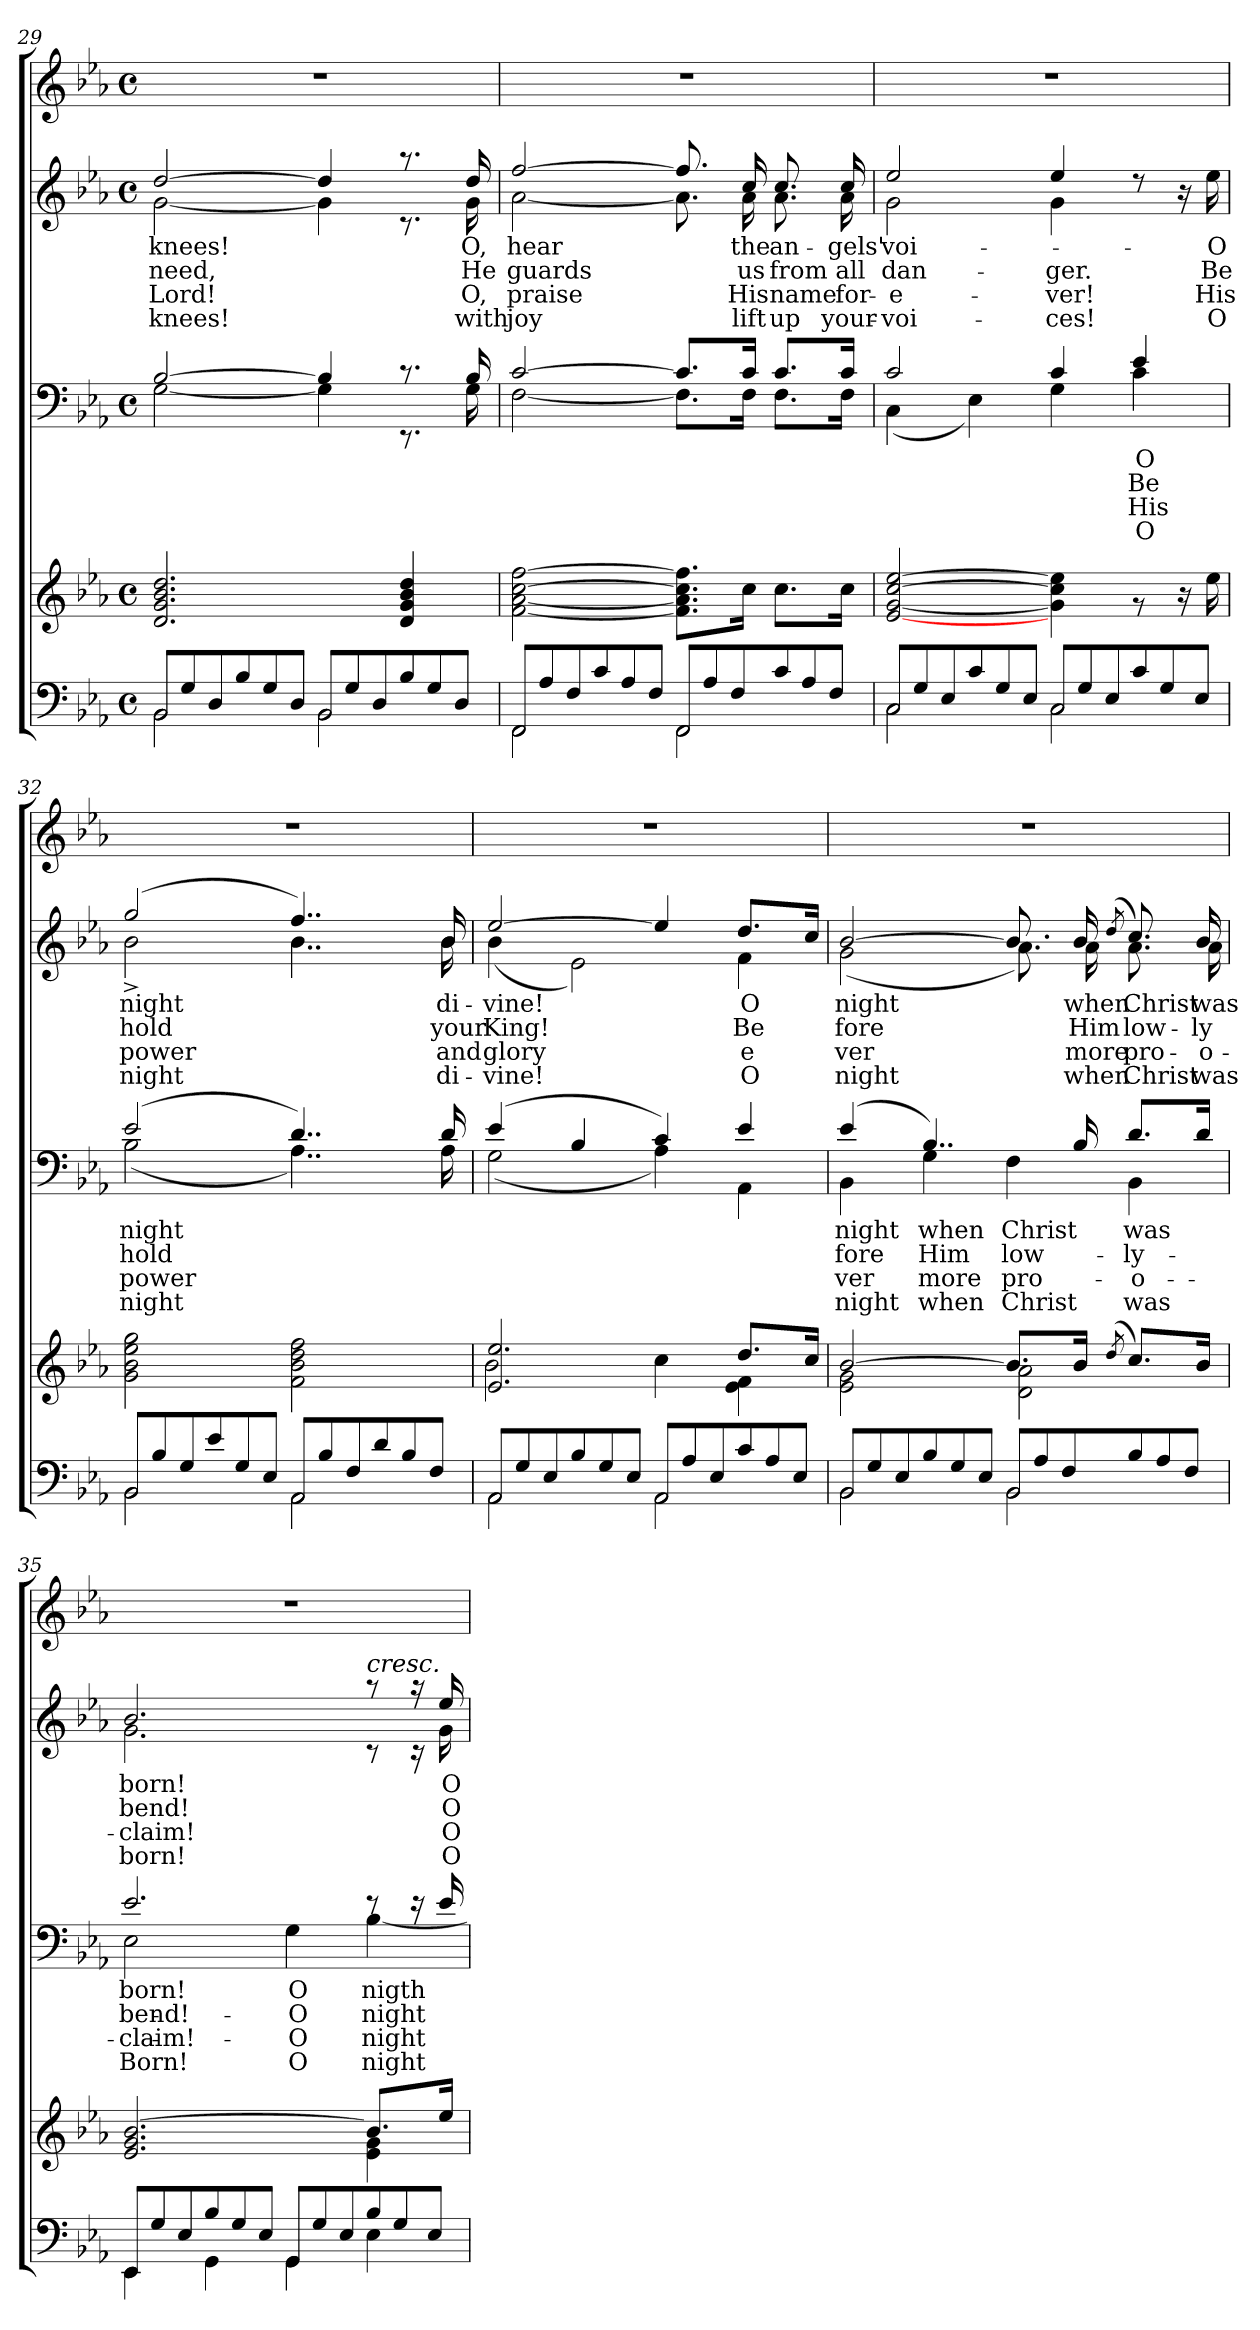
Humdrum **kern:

**kern	**kern	**kern	**text	**text	**text	**text	**kern	**text	**text	**text	**text	**kern
*part4	*part4	*part3	*part3	*part3	*part3	*part3	*part2	*part2	*part2	*part2	*part2	*part1
*staff5	*staff4	*staff3	*staff3	*staff3	*staff3	*staff3	*staff2	*staff2	*staff2	*staff2	*staff2	*staff1
*clefF4	*clefG2	*clefF4	*	*	*	*	*clefG2	*	*	*	*	*clefG2
*k[b-e-a-]	*k[b-e-a-]	*k[b-e-a-]	*	*	*	*	*k[b-e-a-]	*	*	*	*	*k[b-e-a-]
*E-:	*E-:	*E-:	*	*	*	*	*E-:	*	*	*	*	*E-:
*M4/4	*M4/4	*M4/4	*	*	*	*	*M4/4	*	*	*	*	*M4/4
*met(c)	*met(c)	*met(c)	*	*	*	*	*met(c)	*	*	*	*	*met(c)
*Xtuplet	*	*	*	*	*	*	*	*	*	*	*	*
=29	=29	=29	=29	=29	=29	=29	=29	=29	=29	=29	=29	=29
*^	*	*	*	*	*	*	*	*	*	*	*	*
!LO:N:head=open	!LO:N:head=open	!	!	!	!	!	!	!	!LO:LY:b	!LO:LY:b	!LO:LY:b	!LO:LY:b	!
*	*	*	*^	*	*	*	*	*^	*	*	*	*	*
12BB-/L	4BB-\	2.d/ 2.g/ 2.b-/ 2.dd/	[>2B-/	[<2G\	.	.	.	.	[>2dd/	[<2g\	knees!	need,	Lord!	knees!	1r
12G/	.	.	.	.	.	.	.	.	.	.	.	.	.	.	.
12D/	.	.	.	.	.	.	.	.	.	.	.	.	.	.	.
12B-/	4ryy	.	.	.	.	.	.	.	.	.	.	.	.	.	.
12G/	.	.	.	.	.	.	.	.	.	.	.	.	.	.	.
12D/J	.	.	.	.	.	.	.	.	.	.	.	.	.	.	.
!LO:N:head=open	!LO:N:head=open	!	!	!	!	!	!	!	!	!	!	!	!	!	!
12BB-/L	4BB-\	.	4B-/]	4G\]	.	.	.	.	4dd/]	4g\]	.	.	.	.	.
12G/	.	.	.	.	.	.	.	.	.	.	.	.	.	.	.
12D/	.	.	.	.	.	.	.	.	.	.	.	.	.	.	.
12B-/	4ryy	4d/ 4g/ 4b-/ 4dd/	8.rc	8.rEE	.	.	.	.	8.raa	8.rc	.	.	.	.	.
12G/	.	.	.	.	.	.	.	.	.	.	.	.	.	.	.
12D/J	.	.	.	.	.	.	.	.	.	.	.	.	.	.	.
!	!	!	!	!	!	!	!	!	!	!	!LO:LY:b	!LO:LY:b	!LO:LY:b	!LO:LY:b	!
.	.	.	16B-/	16G\	.	.	.	.	16dd/	16g\	O,	He	O,	with	.
=30	=30	=30	=30	=30	=30	=30	=30	=30	=30	=30	=30	=30	=30	=30	=30
!LO:N:head=open	!LO:N:head=open	!	!	!	!	!	!	!	!	!	!LO:LY:b	!LO:LY:b	!LO:LY:b	!LO:LY:b	!
12FF/L	4FF\	[2f\ [2a-\ [2cc\ [2ff\	[>2c/	[<2F\	.	.	.	.	[>2ff/	[<2a-\	hear	guards	praise	joy	1r
12A-/	.	.	.	.	.	.	.	.	.	.	.	.	.	.	.
12F/	.	.	.	.	.	.	.	.	.	.	.	.	.	.	.
12c/	4ryy	.	.	.	.	.	.	.	.	.	.	.	.	.	.
12A-/	.	.	.	.	.	.	.	.	.	.	.	.	.	.	.
12F/J	.	.	.	.	.	.	.	.	.	.	.	.	.	.	.
!LO:N:head=open	!LO:N:head=open	!	!	!	!	!	!	!	!	!	!	!	!	!	!
12FF/L	4FF\	8.f\] 8.a-\] 8.cc\] 8.ff\]L	8.c/L]	8.F\L]	.	.	.	.	8.ff/]	8.a-\]	.	.	.	.	.
12A-/	.	.	.	.	.	.	.	.	.	.	.	.	.	.	.
12F/	.	.	.	.	.	.	.	.	.	.	.	.	.	.	.
!	!	!	!	!	!	!	!	!	!	!	!LO:LY:b	!LO:LY:b	!LO:LY:b	!LO:LY:b	!
.	.	16cc\Jk	16c/Jk	16F\Jk	.	.	.	.	16cc/	16a-\	the	us	His	lift	.
!	!	!	!	!	!	!	!	!	!	!	!LO:LY:b	!LO:LY:b	!LO:LY:b	!LO:LY:b	!
12c/	4ryy	8.cc\L	8.c/L	8.F\L	.	.	.	.	8.cc/	8.a-\	an-	from	name	up	.
12A-/	.	.	.	.	.	.	.	.	.	.	.	.	.	.	.
12F/J	.	.	.	.	.	.	.	.	.	.	.	.	.	.	.
!	!	!	!	!	!	!	!	!	!	!	!LO:LY:b	!LO:LY:b	!LO:LY:b	!LO:LY:b	!
.	.	16cc\Jk	16c/Jk	16F\Jk	.	.	.	.	16cc/	16a-\	-gels'	all	for-	your-	.
!!LO:LB:g=z
=31	=31	=31	=31	=31	=31	=31	=31	=31	=31	=31	=31	=31	=31	=31	=31
!LO:N:head=open	!LO:N:head=open	!	!	!	!	!	!	!	!	!	!LO:LY:b	!LO:LY:b	!LO:LY:b	!LO:LY:b	!
12C/L	4C\	[2e-/ [2g/ [2cc/ [2ee-/	2c/	(<4C\	.	.	.	.	2ee-/	2g\	voi-	dan-	-e-	-voi-	1r
12G/	.	.	.	.	.	.	.	.	.	.	.	.	.	.	.
12E-/	.	.	.	.	.	.	.	.	.	.	.	.	.	.	.
12c/	4ryy	.	.	4E-\)	.	.	.	.	.	.	.	.	.	.	.
12G/	.	.	.	.	.	.	.	.	.	.	.	.	.	.	.
12E-/J	.	.	.	.	.	.	.	.	.	.	.	.	.	.	.
!LO:N:head=open	!LO:N:head=open	!	!	!	!	!	!	!	!	!	!LO:LY:b	!LO:LY:b	!LO:LY:b	!LO:LY:b	!
12C/L	4C\	4g\] 4cc\] 4ee-\]	4c/	4G\	.	.	.	.	4ee-/	4g\	.	-ger.	-ver!	-ces!	.
12G/	.	.	.	.	.	.	.	.	.	.	.	.	.	.	.
12E-/	.	.	.	.	.	.	.	.	.	.	.	.	.	.	.
!	!	!	!	!	!LO:LY:b	!LO:LY:b	!LO:LY:b	!LO:LY:b	!	!	!	!	!	!	!
12c/	4ryy	8rg	4e-/	4c\	O	Be	His	O	8rdd	4ryy	.	.	.	.	.
12G/	.	.	.	.	.	.	.	.	.	.	.	.	.	.	.
.	.	16r	.	.	.	.	.	.	16r	.	.	.	.	.	.
12E-/J	.	.	.	.	.	.	.	.	.	.	.	.	.	.	.
!	!	!	!	!	!	!	!	!	!	!	!LO:LY:b	!LO:LY:b	!LO:LY:b	!LO:LY:b	!
.	.	16ee-\	.	.	.	.	.	.	16ee-\	.	O	Be	His	O	.
=32	=32	=32	=32	=32	=32	=32	=32	=32	=32	=32	=32	=32	=32	=32	=32
!LO:N:head=open	!LO:N:head=open	!	!	!	!LO:LY:b	!LO:LY:b	!LO:LY:b	!LO:LY:b	!	!	!LO:LY:b	!LO:LY:b	!LO:LY:b	!LO:LY:b	!
12BB-/L	4BB-\	2g\ 2b-\ 2ee-\ 2gg\	(>2e-/	(<2B-\	night	hold	power	night	(>2gg/	2b-^>\	night	hold	power	night	1r
12B-/	.	.	.	.	.	.	.	.	.	.	.	.	.	.	.
12G/	.	.	.	.	.	.	.	.	.	.	.	.	.	.	.
12e-/	4ryy	.	.	.	.	.	.	.	.	.	.	.	.	.	.
12G/	.	.	.	.	.	.	.	.	.	.	.	.	.	.	.
12E-/J	.	.	.	.	.	.	.	.	.	.	.	.	.	.	.
!LO:N:head=open	!LO:N:head=open	!	!	!	!	!	!	!	!	!	!	!	!	!	!
12AA-/L	4AA-\	2f\ 2b-\ 2dd\ 2ff\	4..d/)	4..A-\)	.	.	.	.	4..ff/)	4..b-\	.	.	.	.	.
12B-/	.	.	.	.	.	.	.	.	.	.	.	.	.	.	.
12F/	.	.	.	.	.	.	.	.	.	.	.	.	.	.	.
12d/	4ryy	.	.	.	.	.	.	.	.	.	.	.	.	.	.
12B-/	.	.	.	.	.	.	.	.	.	.	.	.	.	.	.
12F/J	.	.	.	.	.	.	.	.	.	.	.	.	.	.	.
!	!	!	!	!	!	!	!	!	!	!	!LO:LY:b	!LO:LY:b	!LO:LY:b	!LO:LY:b	!
.	.	.	16d/	16A-\	.	.	.	.	16b-/	16b-\	di-	your	and	di-	.
=33	=33	=33	=33	=33	=33	=33	=33	=33	=33	=33	=33	=33	=33	=33	=33
!LO:N:head=open	!LO:N:head=open	!	!	!	!	!	!	!	!	!	!LO:LY:b	!LO:LY:b	!LO:LY:b	!LO:LY:b	!
*	*	*^	*	*	*	*	*	*	*	*	*	*	*	*	*
12AA-/L	4AA-\	2.e-/ 2.ee-/	2b-\	(>4e-/	(<2G\	.	.	.	.	[>2ee-/	(<4b-\	-vine!	King!	glory	-vine!	1r
12G/	.	.	.	.	.	.	.	.	.	.	.	.	.	.	.	.
12E-/	.	.	.	.	.	.	.	.	.	.	.	.	.	.	.	.
12B-/	4ryy	.	.	4B-/	.	.	.	.	.	.	2e-\)	.	.	.	.	.
12G/	.	.	.	.	.	.	.	.	.	.	.	.	.	.	.	.
12E-/J	.	.	.	.	.	.	.	.	.	.	.	.	.	.	.	.
!LO:N:head=open	!LO:N:head=open	!	!	!	!	!	!	!	!	!	!	!	!	!	!	!
12AA-/L	4AA-\	.	4cc\	4c/)	4A-\)	.	.	.	.	4ee-/]	.	.	.	.	.	.
12A-/	.	.	.	.	.	.	.	.	.	.	.	.	.	.	.	.
12E-/	.	.	.	.	.	.	.	.	.	.	.	.	.	.	.	.
!	!	!	!	!	!	!	!	!	!	!	!	!LO:LY:b	!LO:LY:b	!LO:LY:b	!LO:LY:b	!
12c/	4ryy	8.dd/L	4e-\ 4f\	4e-/	4AA-\	.	.	.	.	8.dd/L	4f\	O	Be	e	O	.
12A-/	.	.	.	.	.	.	.	.	.	.	.	.	.	.	.	.
12E-/J	.	.	.	.	.	.	.	.	.	.	.	.	.	.	.	.
.	.	16cc/Jk	.	.	.	.	.	.	.	16cc/Jk	.	.	.	.	.	.
!!LO:PB:g=z
=34	=34	=34	=34	=34	=34	=34	=34	=34	=34	=34	=34	=34	=34	=34	=34	=34
!LO:N:head=open	!LO:N:head=open	!	!	!	!	!LO:LY:b	!LO:LY:b	!LO:LY:b	!LO:LY:b	!	!	!LO:LY:b	!LO:LY:b	!LO:LY:b	!LO:LY:b	!
12BB-/L	4BB-\	[>2b-/	2e-\ 2g\	(>4e-/	4BB-\	night	fore	ver	night	[>2b-/	(<2g\	night	fore	ver	night	1r
12G/	.	.	.	.	.	.	.	.	.	.	.	.	.	.	.	.
12E-/	.	.	.	.	.	.	.	.	.	.	.	.	.	.	.	.
!	!	!	!	!	!	!LO:LY:b	!LO:LY:b	!LO:LY:b	!LO:LY:b	!	!	!	!	!	!	!
12B-/	4ryy	.	.	4..B-/)	4G\	when	Him	more	when	.	.	.	.	.	.	.
12G/	.	.	.	.	.	.	.	.	.	.	.	.	.	.	.	.
12E-/J	.	.	.	.	.	.	.	.	.	.	.	.	.	.	.	.
!LO:N:head=open	!LO:N:head=open	!	!	!	!	!LO:LY:b	!LO:LY:b	!LO:LY:b	!LO:LY:b	!	!	!	!	!	!	!
12BB-/L	4BB-\	8.b-/L]	2d\ 2a-\	.	4F\	Christ	low-	pro-	Christ	8.b-/]	8.a-\)	.	.	.	.	.
12A-/	.	.	.	.	.	.	.	.	.	.	.	.	.	.	.	.
12F/	.	.	.	.	.	.	.	.	.	.	.	.	.	.	.	.
!	!	!	!	!	!	!	!	!	!	!	!	!LO:LY:b	!LO:LY:b	!LO:LY:b	!LO:LY:b	!
.	.	16b-/Jk	.	16B-/	.	.	.	.	.	16b-/	16a-\	when	Him	more	when	.
.	.	(>8qdd/	.	.	.	.	.	.	.	(>8qdd/	.	.	.	.	.	.
!	!	!	!	!	!	!LO:LY:b	!LO:LY:b	!LO:LY:b	!LO:LY:b	!	!	!LO:LY:b	!LO:LY:b	!LO:LY:b	!LO:LY:b	!
12B-/	4ryy	8.cc/L)	.	8.d/L	4BB-\	was	-ly	-o-	was	8.cc/)	8.a-\	Christ	low-	pro-	Christ	.
12A-/	.	.	.	.	.	.	.	.	.	.	.	.	.	.	.	.
12F/J	.	.	.	.	.	.	.	.	.	.	.	.	.	.	.	.
!	!	!	!	!	!	!	!	!	!	!	!	!LO:LY:b	!LO:LY:b	!LO:LY:b	!LO:LY:b	!
.	.	16b-/Jk	.	16d/Jk	.	.	.	.	.	16b-/	16a-\	was	-ly	-o-	was	.
=35	=35	=35	=35	=35	=35	=35	=35	=35	=35	=35	=35	=35	=35	=35	=35	=35
!	!	!	!	!	!	!LO:LY:b	!LO:LY:b	!LO:LY:b	!LO:LY:b	!	!	!LO:LY:b	!LO:LY:b	!LO:LY:b	!LO:LY:b	!
12EE-/L	4EE-\	2.e-/ 2.g/ [2.b-/	2.ryy	2.e-/	2E-\	born!	bend!	-claim!	Born!	2.b-/	2.g\	born!	bend!	-claim!	born!	1r
12G/	.	.	.	.	.	.	.	.	.	.	.	.	.	.	.	.
12E-/	.	.	.	.	.	.	.	.	.	.	.	.	.	.	.	.
12B-/	4GG\	.	.	.	.	.	.	.	.	.	.	.	.	.	.	.
12G/	.	.	.	.	.	.	.	.	.	.	.	.	.	.	.	.
12E-/J	.	.	.	.	.	.	.	.	.	.	.	.	.	.	.	.
!	!	!	!	!	!	!LO:LY:b	!LO:LY:b	!LO:LY:b	!LO:LY:b	!	!	!	!	!	!	!
12GG/L	4GG\	.	.	.	4G\	O	O	O	O	.	.	.	.	.	.	.
12G/	.	.	.	.	.	.	.	.	.	.	.	.	.	.	.	.
12E-/	.	.	.	.	.	.	.	.	.	.	.	.	.	.	.	.
!	!	!	!	!	!	!	!	!	!	!LO:TX:a:i:t=cresc.	!	!	!	!	!	!
!	!	!	!	!	!	!LO:LY:b	!LO:LY:b	!LO:LY:b	!LO:LY:b	!	!	!	!	!	!	!
12B-/	4E-\	8.b-/L]	4e-\ 4g\	8re	[<4B-\	nigth	night	night	night	8raa	8rc	.	.	.	.	.
12G/	.	.	.	.	.	.	.	.	.	.	.	.	.	.	.	.
.	.	.	.	16re	.	.	.	.	.	16raa	16rc	.	.	.	.	.
12E-/J	.	.	.	.	.	.	.	.	.	.	.	.	.	.	.	.
!	!	!	!	!	!	!	!	!	!	!	!	!LO:LY:b	!LO:LY:b	!LO:LY:b	!LO:LY:b	!
.	.	16ee-/Jk	.	16e-/	.	.	.	.	.	16ee-/	16g\	O	O	O	O	.
*v	*v	*	*	*v	*v	*	*	*	*	*v	*v	*	*	*	*	*
*	*v	*v	*	*	*	*	*	*	*	*	*	*	*
=	=	=	=	=	=	=	=	=	=	=	=	=
*-	*-	*-	*-	*-	*-	*-	*-	*-	*-	*-	*-	*-
